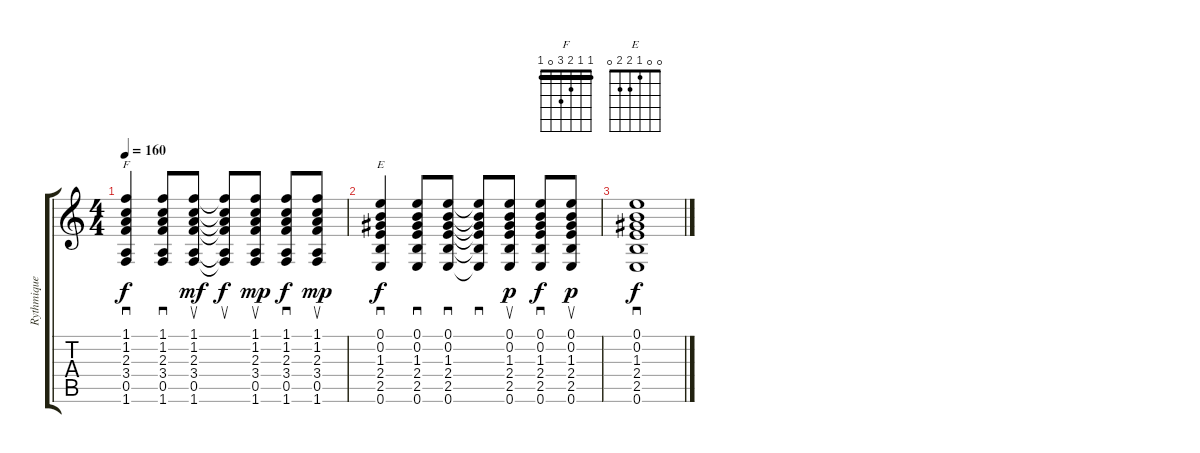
\track ("Rythmique" "Rythmique") {instrument acousticguitarsteel}
\staff {score tabs}
\tuning (E4 B3 G3 D3 A2 E2) {hide}
\chord ("F" 1 1 2 3 0 1) {barre 1}
\chord ("E" 0 0 1 2 2 0)
\ts (4 4)
\tempo 160
\clef g2
\ks c
(1.1 1.2 2.3 3.4 0.5 1.6).4{sd ch "F" dy f} (1.1 1.2 2.3 3.4 0.5 1.6).8{sd} (1.1 1.2 2.3 3.4 0.5 1.6).8{su dy mf} (1.1{t} 1.2{t} 2.3{t} 3.4{t} 0.5{t} 1.6{t}).8{su dy f} (1.1 1.2 2.3 3.4 0.5 1.6).8{su dy mp} (1.1 1.2 2.3 3.4 0.5 1.6).8{sd dy f} (1.1 1.2 2.3 3.4 0.5 1.6).8{su dy mp} |
(0.1 0.2 1.3 2.4 2.5 0.6).4{sd ch "E" dy f} (0.1 0.2 1.3 2.4 2.5 0.6).8{sd} (0.1 0.2 1.3 2.4 2.5 0.6).8{sd} (0.1{t} 0.2{t} 1.3{t} 2.4{t} 2.5{t} 0.6{t}).8{sd} (0.1 0.2 1.3 2.4 2.5 0.6).8{su dy p} (0.1 0.2 1.3 2.4 2.5 0.6).8{sd dy f} (0.1 0.2 1.3 2.4 2.5 0.6).8{su dy p} |
(0.1 0.2 1.3 2.4 2.5 0.6).1{sd dy f}
